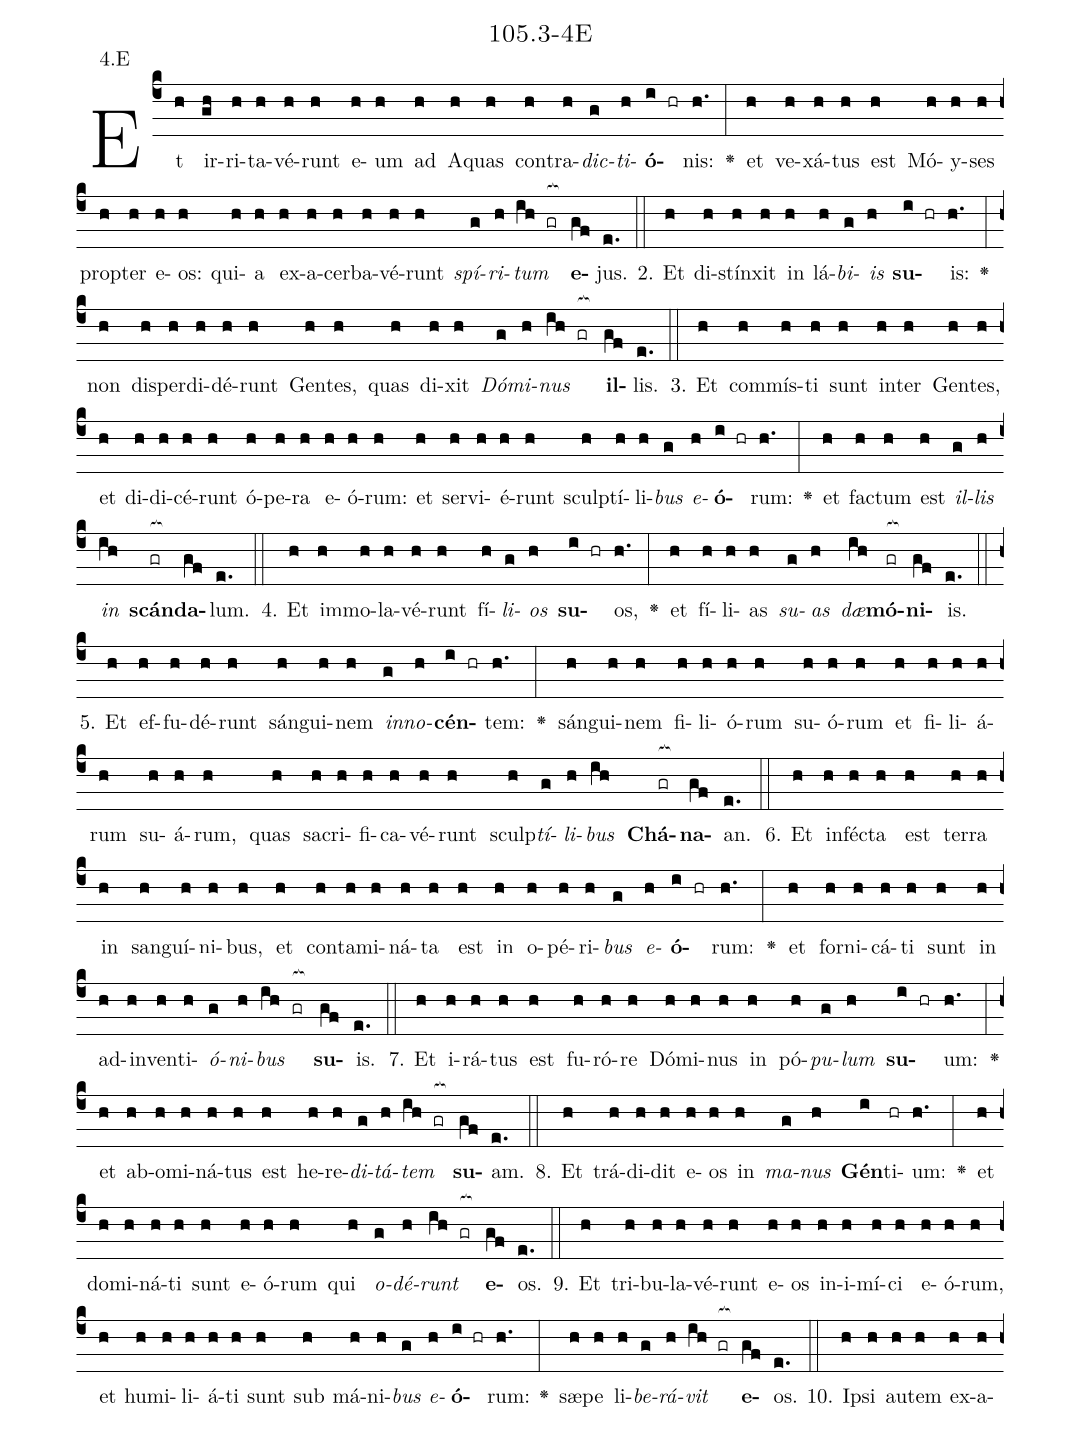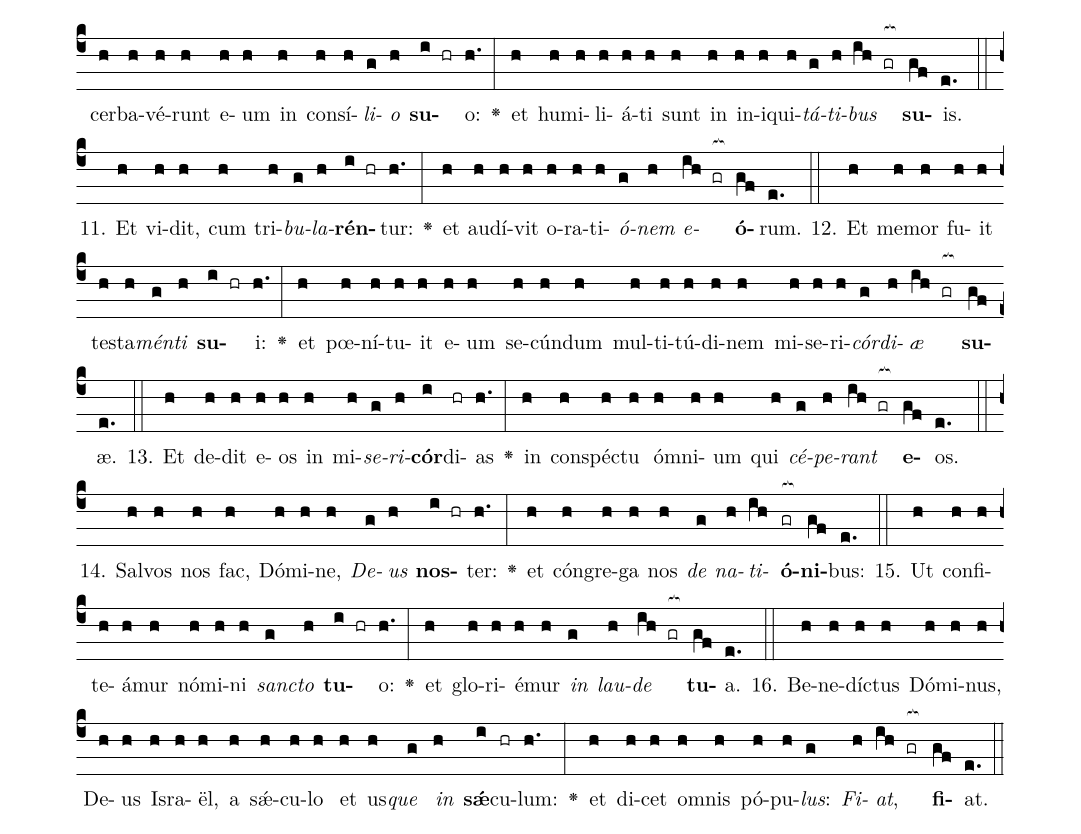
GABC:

name: 105.3-4E;
annotation: 4.E;
%%
(c4)Et(h) ir(gh)ri(h)ta(h)vé(h)runt(h) e(h)um(h) ad(h) A(h)quas(h) con(h)tra(h)<i>dic</i>(g)<i>ti</i>(h)<b>ó</b>(i hr)nis:(h.) <v>\greheightstar</v>(:) et(h) ve(h)xá(h)tus(h) est(h) Mó(h)y(h)ses(h) prop(h)ter(h) e(h)os:(h) qui(h)a(h) ex(h)a(h)cer(h)ba(h)vé(h)runt(h) <i>spí</i>(g)<i>ri</i>(h)<i>tum</i>(ih gr[ocb:1{]) <b>e</b>(gf[ocb:0}])jus.(e.) (::)
2. Et(h) di(h)stín(h)xit(h) in(h) lá(h)<i>bi</i>(g)<i>is</i>(h) <b>su</b>(i hr)is:(h.) <v>\greheightstar</v>(:) non(h) dis(h)per(h)di(h)dé(h)runt(h) Gen(h)tes,(h) quas(h) di(h)xit(h) <i>Dó</i>(g)<i>mi</i>(h)<i>nus</i>(ih gr[ocb:1{]) <b>il</b>(gf[ocb:0}])lis.(e.) (::)
3. Et(h) com(h)mís(h)ti(h) sunt(h) in(h)ter(h) Gen(h)tes,(h) et(h) di(h)di(h)cé(h)runt(h) ó(h)pe(h)ra(h) e(h)ó(h)rum:(h) et(h) ser(h)vi(h)é(h)runt(h) sculp(h)tí(h)li(h)<i>bus</i>(g) <i>e</i>(h)<b>ó</b>(i hr)rum:(h.) <v>\greheightstar</v>(:) et(h) fac(h)tum(h) est(h) <i>il</i>(g)<i>lis</i>(h) <i>in</i>(ih) <b>scán</b>(gr[ocb:1{])<b>da</b>(gf[ocb:0}])lum.(e.) (::)
4. Et(h) im(h)mo(h)la(h)vé(h)runt(h) fí(h)<i>li</i>(g)<i>os</i>(h) <b>su</b>(i hr)os,(h.) <v>\greheightstar</v>(:) et(h) fí(h)li(h)as(h) <i>su</i>(g)<i>as</i>(h) <i>dæ</i>(ih)<b>mó</b>(gr[ocb:1{])<b>ni</b>(gf[ocb:0}])is.(e.) (::)
5. Et(h) ef(h)fu(h)dé(h)runt(h) sán(h)gui(h)nem(h) <i>in</i>(g)<i>no</i>(h)<b>cén</b>(i hr)tem:(h.) <v>\greheightstar</v>(:) sán(h)gui(h)nem(h) fi(h)li(h)ó(h)rum(h) su(h)ó(h)rum(h) et(h) fi(h)li(h)á(h)rum(h) su(h)á(h)rum,(h) quas(h) sa(h)cri(h)fi(h)ca(h)vé(h)runt(h) sculp(h)<i>tí</i>(g)<i>li</i>(h)<i>bus</i>(ih) <b>Chá</b>(gr[ocb:1{])<b>na</b>(gf[ocb:0}])an.(e.) (::)
6. Et(h) in(h)féc(h)ta(h) est(h) ter(h)ra(h) in(h) san(h)guí(h)ni(h)bus,(h) et(h) con(h)ta(h)mi(h)ná(h)ta(h) est(h) in(h) o(h)pé(h)ri(h)<i>bus</i>(g) <i>e</i>(h)<b>ó</b>(i hr)rum:(h.) <v>\greheightstar</v>(:) et(h) for(h)ni(h)cá(h)ti(h) sunt(h) in(h) ad(h)in(h)ven(h)ti(h)<i>ó</i>(g)<i>ni</i>(h)<i>bus</i>(ih gr[ocb:1{]) <b>su</b>(gf[ocb:0}])is.(e.) (::)
7. Et(h) i(h)rá(h)tus(h) est(h) fu(h)ró(h)re(h) Dó(h)mi(h)nus(h) in(h) pó(h)<i>pu</i>(g)<i>lum</i>(h) <b>su</b>(i hr)um:(h.) <v>\greheightstar</v>(:) et(h) ab(h)o(h)mi(h)ná(h)tus(h) est(h) he(h)re(h)<i>di</i>(g)<i>tá</i>(h)<i>tem</i>(ih gr[ocb:1{]) <b>su</b>(gf[ocb:0}])am.(e.) (::)
8. Et(h) trá(h)di(h)dit(h) e(h)os(h) in(h) <i>ma</i>(g)<i>nus</i>(h) <b>Gén</b>(i)ti(hr)um:(h.) <v>\greheightstar</v>(:) et(h) do(h)mi(h)ná(h)ti(h) sunt(h) e(h)ó(h)rum(h) qui(h) <i>o</i>(g)<i>dé</i>(h)<i>runt</i>(ih gr[ocb:1{]) <b>e</b>(gf[ocb:0}])os.(e.) (::)
9. Et(h) tri(h)bu(h)la(h)vé(h)runt(h) e(h)os(h) in(h)i(h)mí(h)ci(h) e(h)ó(h)rum,(h) et(h) hu(h)mi(h)li(h)á(h)ti(h) sunt(h) sub(h) má(h)ni(h)<i>bus</i>(g) <i>e</i>(h)<b>ó</b>(i hr)rum:(h.) <v>\greheightstar</v>(:) sæ(h)pe(h) li(h)<i>be</i>(g)<i>rá</i>(h)<i>vit</i>(ih gr[ocb:1{]) <b>e</b>(gf[ocb:0}])os.(e.) (::)
10. Ip(h)si(h) au(h)tem(h) ex(h)a(h)cer(h)ba(h)vé(h)runt(h) e(h)um(h) in(h) con(h)sí(h)<i>li</i>(g)<i>o</i>(h) <b>su</b>(i hr)o:(h.) <v>\greheightstar</v>(:) et(h) hu(h)mi(h)li(h)á(h)ti(h) sunt(h) in(h) in(h)i(h)qui(h)<i>tá</i>(g)<i>ti</i>(h)<i>bus</i>(ih gr[ocb:1{]) <b>su</b>(gf[ocb:0}])is.(e.) (::)
11. Et(h) vi(h)dit,(h) cum(h) tri(h)<i>bu</i>(g)<i>la</i>(h)<b>rén</b>(i hr)tur:(h.) <v>\greheightstar</v>(:) et(h) au(h)dí(h)vit(h) o(h)ra(h)ti(h)<i>ó</i>(g)<i>nem</i>(h) <i>e</i>(ih gr[ocb:1{])<b>ó</b>(gf[ocb:0}])rum.(e.) (::)
12. Et(h) me(h)mor(h) fu(h)it(h) tes(h)ta(h)<i>mén</i>(g)<i>ti</i>(h) <b>su</b>(i hr)i:(h.) <v>\greheightstar</v>(:) et(h) pœ(h)ní(h)tu(h)it(h) e(h)um(h) se(h)cún(h)dum(h) mul(h)ti(h)tú(h)di(h)nem(h) mi(h)se(h)ri(h)<i>cór</i>(g)<i>di</i>(h)<i>æ</i>(ih gr[ocb:1{]) <b>su</b>(gf[ocb:0}])æ.(e.) (::)
13. Et(h) de(h)dit(h) e(h)os(h) in(h) mi(h)<i>se</i>(g)<i>ri</i>(h)<b>cór</b>(i)di(hr)as(h.) <v>\greheightstar</v>(:) in(h) con(h)spéc(h)tu(h) óm(h)ni(h)um(h) qui(h) <i>cé</i>(g)<i>pe</i>(h)<i>rant</i>(ih gr[ocb:1{]) <b>e</b>(gf[ocb:0}])os.(e.) (::)
14. Sal(h)vos(h) nos(h) fac,(h) Dó(h)mi(h)ne,(h) <i>De</i>(g)<i>us</i>(h) <b>nos</b>(i hr)ter:(h.) <v>\greheightstar</v>(:) et(h) cón(h)gre(h)ga(h) nos(h) <i>de</i>(g) <i>na</i>(h)<i>ti</i>(ih)<b>ó</b>(gr[ocb:1{])<b>ni</b>(gf[ocb:0}])bus:(e.) (::)
15. Ut(h) con(h)fi(h)te(h)á(h)mur(h) nó(h)mi(h)ni(h) <i>sanc</i>(g)<i>to</i>(h) <b>tu</b>(i hr)o:(h.) <v>\greheightstar</v>(:) et(h) glo(h)ri(h)é(h)mur(h) <i>in</i>(g) <i>lau</i>(h)<i>de</i>(ih gr[ocb:1{]) <b>tu</b>(gf[ocb:0}])a.(e.) (::)
16. Be(h)ne(h)díc(h)tus(h) Dó(h)mi(h)nus,(h) De(h)us(h) Is(h)ra(h)ël,(h) a(h) sǽ(h)cu(h)lo(h) et(h) us(h)<i>que</i>(g) <i>in</i>(h) <b>sǽ</b>(i)cu(hr)lum:(h.) <v>\greheightstar</v>(:) et(h) di(h)cet(h) om(h)nis(h) pó(h)pu(h)<i>lus</i>:(g) <i>Fi</i>(h)<i>at</i>,(ih gr[ocb:1{]) <b>fi</b>(gf[ocb:0}])at.(e.) (::)
